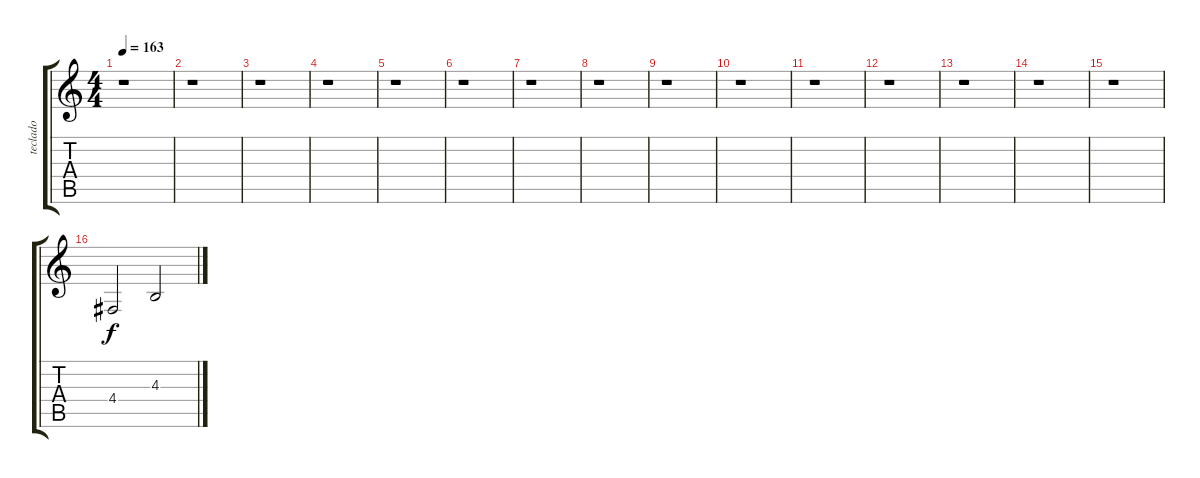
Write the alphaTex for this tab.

\track ("teclado" "teclado") {instrument drawbarorgan}
\staff {score tabs}
\tuning (E4 B3 G3 D3 A2 E2) {hide}
\ts (4 4)
\tempo 163
\clef g2
\ks c
r.1{dy f} |
r.1 |
r.1 |
r.1 |
r.1 |
r.1 |
r.1 |
r.1 |
r.1 |
r.1 |
r.1 |
r.1 |
r.1 |
r.1 |
r.1 |
4.4.2 4.3.2
